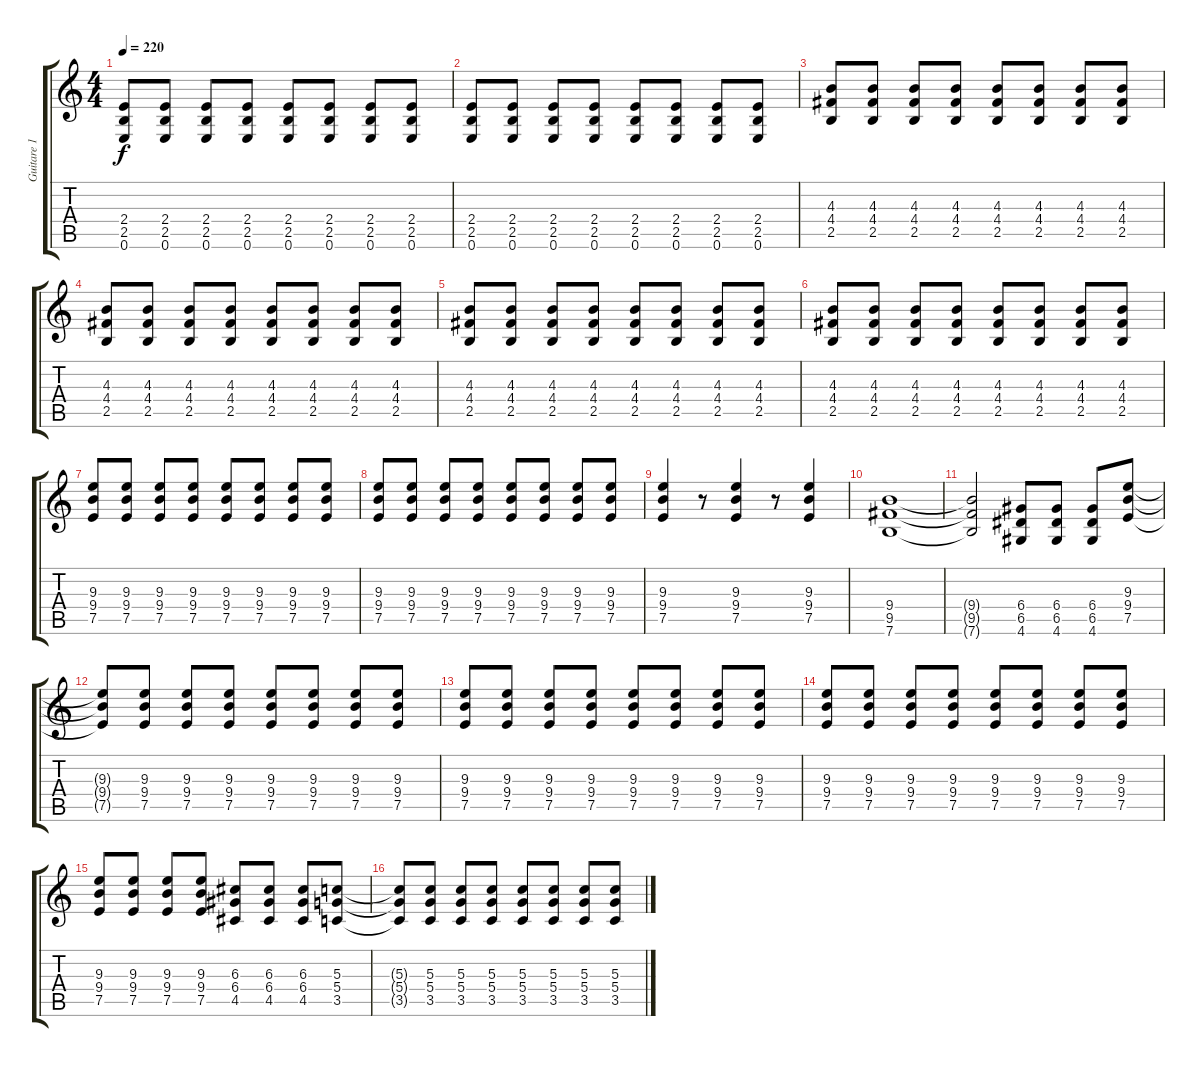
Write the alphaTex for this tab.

\track ("Guitare 1" "Guitare 1") {instrument distortionguitar}
\staff {score tabs}
\tuning (E4 B3 G3 D3 A2 E2) {hide}
\ts (4 4)
\tempo 220
\clef g2
\ks c
(2.4 2.5 0.6).8{dy f} (2.4 2.5 0.6).8 (2.4 2.5 0.6).8 (2.4 2.5 0.6).8 (2.4 2.5 0.6).8 (2.4 2.5 0.6).8 (2.4 2.5 0.6).8 (2.4 2.5 0.6).8 |
(2.4 2.5 0.6).8 (2.4 2.5 0.6).8 (2.4 2.5 0.6).8 (2.4 2.5 0.6).8 (2.4 2.5 0.6).8 (2.4 2.5 0.6).8 (2.4 2.5 0.6).8 (2.4 2.5 0.6).8 |
(4.3 4.4 2.5).8 (4.3 4.4 2.5).8 (4.3 4.4 2.5).8 (4.3 4.4 2.5).8 (4.3 4.4 2.5).8 (4.3 4.4 2.5).8 (4.3 4.4 2.5).8 (4.3 4.4 2.5).8 |
(4.3 4.4 2.5).8 (4.3 4.4 2.5).8 (4.3 4.4 2.5).8 (4.3 4.4 2.5).8 (4.3 4.4 2.5).8 (4.3 4.4 2.5).8 (4.3 4.4 2.5).8 (4.3 4.4 2.5).8 |
(4.3 4.4 2.5).8 (4.3 4.4 2.5).8 (4.3 4.4 2.5).8 (4.3 4.4 2.5).8 (4.3 4.4 2.5).8 (4.3 4.4 2.5).8 (4.3 4.4 2.5).8 (4.3 4.4 2.5).8 |
(4.3 4.4 2.5).8 (4.3 4.4 2.5).8 (4.3 4.4 2.5).8 (4.3 4.4 2.5).8 (4.3 4.4 2.5).8 (4.3 4.4 2.5).8 (4.3 4.4 2.5).8 (4.3 4.4 2.5).8 |
(9.3 9.4 7.5).8 (9.3 9.4 7.5).8 (9.3 9.4 7.5).8 (9.3 9.4 7.5).8 (9.3 9.4 7.5).8 (9.3 9.4 7.5).8 (9.3 9.4 7.5).8 (9.3 9.4 7.5).8 |
(9.3 9.4 7.5).8 (9.3 9.4 7.5).8 (9.3 9.4 7.5).8 (9.3 9.4 7.5).8 (9.3 9.4 7.5).8 (9.3 9.4 7.5).8 (9.3 9.4 7.5).8 (9.3 9.4 7.5).8 |
(9.3 9.4 7.5).4 r.8 (9.3 9.4 7.5).4 r.8 (9.3 9.4 7.5).4 |
(9.4 9.5 7.6).1 |
(9.4{t} 9.5{t} 7.6{t}).2 (6.4 6.5 4.6).8 (6.4 6.5 4.6).8 (6.4 6.5 4.6).8 (9.3 9.4 7.5).8 |
(9.3{t} 9.4{t} 7.5{t}).8 (9.3 9.4 7.5).8 (9.3 9.4 7.5).8 (9.3 9.4 7.5).8 (9.3 9.4 7.5).8 (9.3 9.4 7.5).8 (9.3 9.4 7.5).8 (9.3 9.4 7.5).8 |
(9.3 9.4 7.5).8 (9.3 9.4 7.5).8 (9.3 9.4 7.5).8 (9.3 9.4 7.5).8 (9.3 9.4 7.5).8 (9.3 9.4 7.5).8 (9.3 9.4 7.5).8 (9.3 9.4 7.5).8 |
(9.3 9.4 7.5).8 (9.3 9.4 7.5).8 (9.3 9.4 7.5).8 (9.3 9.4 7.5).8 (9.3 9.4 7.5).8 (9.3 9.4 7.5).8 (9.3 9.4 7.5).8 (9.3 9.4 7.5).8 |
(9.3 9.4 7.5).8 (9.3 9.4 7.5).8 (9.3 9.4 7.5).8 (9.3 9.4 7.5).8 (6.3 6.4 4.5).8 (6.3 6.4 4.5).8 (6.3 6.4 4.5).8 (5.3 5.4 3.5).8 |
(5.3{t} 5.4{t} 3.5{t}).8 (5.3 5.4 3.5).8 (5.3 5.4 3.5).8 (5.3 5.4 3.5).8 (5.3 5.4 3.5).8 (5.3 5.4 3.5).8 (5.3 5.4 3.5).8 (5.3 5.4 3.5).8
